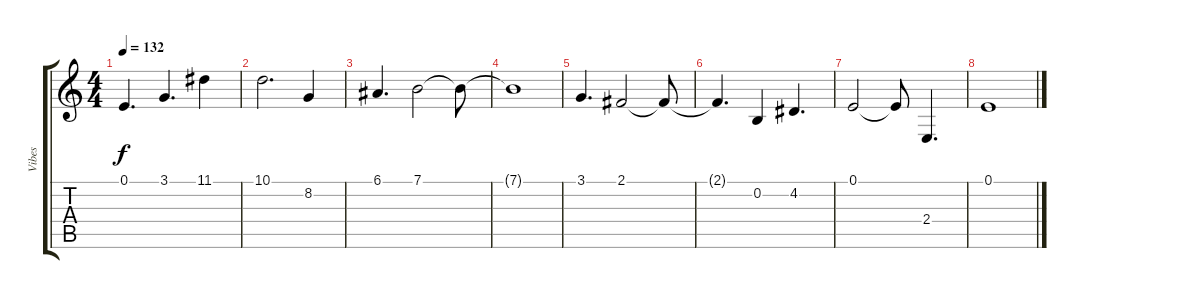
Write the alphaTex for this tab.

\track ("Vibes" "Vibes") {instrument vibraphone}
\staff {score tabs}
\tuning (E4 B3 G3 D3 A2 E2) {hide}
\ts (4 4)
\tempo 132
\clef g2
\ks c
0.1.4{d dy f} 3.1.4{d} 11.1.4 |
10.1.2{d} 8.2.4 |
6.1.4{d} 7.1.2 7.1{t}.8 |
7.1{t}.1 |
3.1.4{d} 2.1.2 2.1{t}.8 |
2.1{t}.4{d} 0.2.4 4.2.4{d} |
0.1.2 0.1{t}.8 2.4.4{d} |
0.1.1
